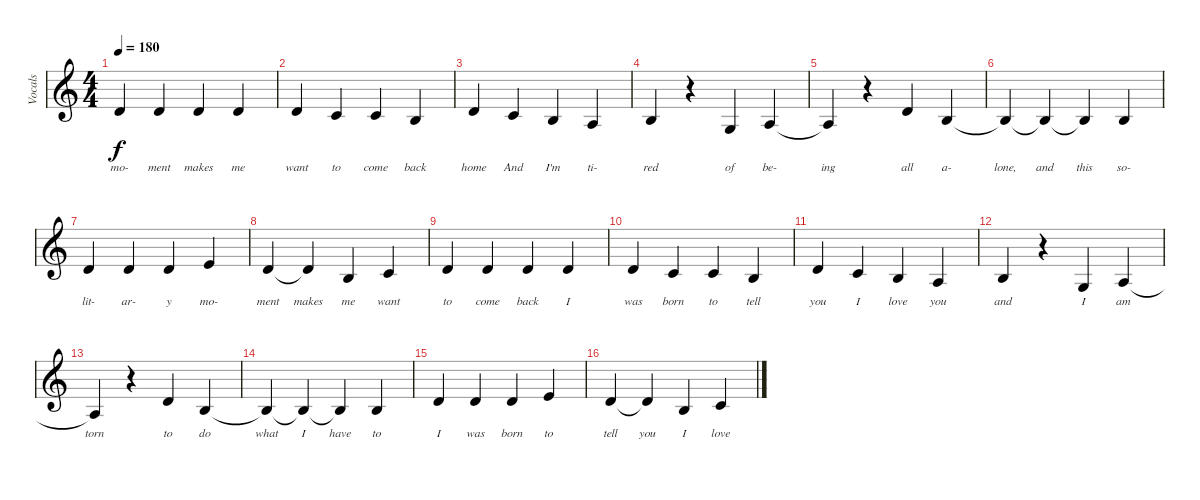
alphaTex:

\track ("Vocals" "Vocals") {instrument flute}
\staff {score}
\tuning (E4 B3 G3 D3 A2 E2) {hide}
\ts (4 4)
\tempo 180
\clef g2
\ks c
3.2.4{lyrics (0 "mo-") lyrics (1 "") lyrics (2 "") lyrics (3 "") lyrics (4 "") dy f} 3.2.4{lyrics (0 "ment") lyrics (1 "") lyrics (2 "") lyrics (3 "") lyrics (4 "")} 3.2.4{lyrics (0 "makes") lyrics (1 "") lyrics (2 "") lyrics (3 "") lyrics (4 "")} 3.2.4{lyrics (0 "me") lyrics (1 "") lyrics (2 "") lyrics (3 "") lyrics (4 "")} |
3.2.4{lyrics (0 "want") lyrics (1 "") lyrics (2 "") lyrics (3 "") lyrics (4 "")} 5.3.4{lyrics (0 "to") lyrics (1 "") lyrics (2 "") lyrics (3 "") lyrics (4 "")} 5.3.4{lyrics (0 "come") lyrics (1 "") lyrics (2 "") lyrics (3 "") lyrics (4 "")} 4.3.4{lyrics (0 "back") lyrics (1 "") lyrics (2 "") lyrics (3 "") lyrics (4 "")} |
3.2.4{lyrics (0 "home") lyrics (1 "") lyrics (2 "") lyrics (3 "") lyrics (4 "")} 5.3.4{lyrics (0 "And") lyrics (1 "") lyrics (2 "") lyrics (3 "") lyrics (4 "")} 4.3.4{lyrics (0 "I'm") lyrics (1 "") lyrics (2 "") lyrics (3 "") lyrics (4 "")} 2.3.4{lyrics (0 "ti-") lyrics (1 "") lyrics (2 "") lyrics (3 "") lyrics (4 "")} |
4.3.4{lyrics (0 "red") lyrics (1 "") lyrics (2 "") lyrics (3 "") lyrics (4 "")} r.4 5.4.4{lyrics (0 "of") lyrics (1 "") lyrics (2 "") lyrics (3 "") lyrics (4 "")} 2.3.4{lyrics (0 "be-") lyrics (1 "") lyrics (2 "") lyrics (3 "") lyrics (4 "")} |
2.3{t}.4{lyrics (0 "ing") lyrics (1 "") lyrics (2 "") lyrics (3 "") lyrics (4 "")} r.4 3.2.4{lyrics (0 "all") lyrics (1 "") lyrics (2 "") lyrics (3 "") lyrics (4 "")} 4.3.4{lyrics (0 "a-") lyrics (1 "") lyrics (2 "") lyrics (3 "") lyrics (4 "")} |
4.3{t}.4{lyrics (0 "lone,") lyrics (1 "") lyrics (2 "") lyrics (3 "") lyrics (4 "")} 4.3{t}.4{lyrics (0 "and") lyrics (1 "") lyrics (2 "") lyrics (3 "") lyrics (4 "")} 4.3{t}.4{lyrics (0 "this") lyrics (1 "") lyrics (2 "") lyrics (3 "") lyrics (4 "")} 4.3.4{lyrics (0 "so-") lyrics (1 "") lyrics (2 "") lyrics (3 "") lyrics (4 "")} |
3.2.4{lyrics (0 "lit-") lyrics (1 "") lyrics (2 "") lyrics (3 "") lyrics (4 "")} 3.2.4{lyrics (0 "ar-") lyrics (1 "") lyrics (2 "") lyrics (3 "") lyrics (4 "")} 3.2.4{lyrics (0 "y") lyrics (1 "") lyrics (2 "") lyrics (3 "") lyrics (4 "")} 5.2.4{lyrics (0 "mo-") lyrics (1 "") lyrics (2 "") lyrics (3 "") lyrics (4 "")} |
3.2.4{lyrics (0 "ment") lyrics (1 "") lyrics (2 "") lyrics (3 "") lyrics (4 "")} 3.2{t}.4{lyrics (0 "makes") lyrics (1 "") lyrics (2 "") lyrics (3 "") lyrics (4 "")} 4.3.4{lyrics (0 "me") lyrics (1 "") lyrics (2 "") lyrics (3 "") lyrics (4 "")} 5.3.4{lyrics (0 "want") lyrics (1 "") lyrics (2 "") lyrics (3 "") lyrics (4 "")} |
3.2.4{lyrics (0 "to") lyrics (1 "") lyrics (2 "") lyrics (3 "") lyrics (4 "")} 3.2.4{lyrics (0 "come") lyrics (1 "") lyrics (2 "") lyrics (3 "") lyrics (4 "")} 3.2.4{lyrics (0 "back") lyrics (1 "") lyrics (2 "") lyrics (3 "") lyrics (4 "")} 3.2.4{lyrics (0 "I") lyrics (1 "") lyrics (2 "") lyrics (3 "") lyrics (4 "")} |
3.2.4{lyrics (0 "was") lyrics (1 "") lyrics (2 "") lyrics (3 "") lyrics (4 "")} 5.3.4{lyrics (0 "born") lyrics (1 "") lyrics (2 "") lyrics (3 "") lyrics (4 "")} 5.3.4{lyrics (0 "to") lyrics (1 "") lyrics (2 "") lyrics (3 "") lyrics (4 "")} 4.3.4{lyrics (0 "tell") lyrics (1 "") lyrics (2 "") lyrics (3 "") lyrics (4 "")} |
3.2.4{lyrics (0 "you") lyrics (1 "") lyrics (2 "") lyrics (3 "") lyrics (4 "")} 5.3.4{lyrics (0 "I") lyrics (1 "") lyrics (2 "") lyrics (3 "") lyrics (4 "")} 4.3.4{lyrics (0 "love") lyrics (1 "") lyrics (2 "") lyrics (3 "") lyrics (4 "")} 2.3.4{lyrics (0 "you") lyrics (1 "") lyrics (2 "") lyrics (3 "") lyrics (4 "")} |
4.3.4{lyrics (0 "and") lyrics (1 "") lyrics (2 "") lyrics (3 "") lyrics (4 "")} r.4 5.4.4{lyrics (0 "I") lyrics (1 "") lyrics (2 "") lyrics (3 "") lyrics (4 "")} 2.3.4{lyrics (0 "am") lyrics (1 "") lyrics (2 "") lyrics (3 "") lyrics (4 "")} |
2.3{t}.4{lyrics (0 "torn") lyrics (1 "") lyrics (2 "") lyrics (3 "") lyrics (4 "")} r.4 3.2.4{lyrics (0 "to") lyrics (1 "") lyrics (2 "") lyrics (3 "") lyrics (4 "")} 4.3.4{lyrics (0 "do") lyrics (1 "") lyrics (2 "") lyrics (3 "") lyrics (4 "")} |
4.3{t}.4{lyrics (0 "what") lyrics (1 "") lyrics (2 "") lyrics (3 "") lyrics (4 "")} 4.3{t}.4{lyrics (0 "I") lyrics (1 "") lyrics (2 "") lyrics (3 "") lyrics (4 "")} 4.3{t}.4{lyrics (0 "have") lyrics (1 "") lyrics (2 "") lyrics (3 "") lyrics (4 "")} 4.3.4{lyrics (0 "to") lyrics (1 "") lyrics (2 "") lyrics (3 "") lyrics (4 "")} |
3.2.4{lyrics (0 "I") lyrics (1 "") lyrics (2 "") lyrics (3 "") lyrics (4 "")} 3.2.4{lyrics (0 "was") lyrics (1 "") lyrics (2 "") lyrics (3 "") lyrics (4 "")} 3.2.4{lyrics (0 "born") lyrics (1 "") lyrics (2 "") lyrics (3 "") lyrics (4 "")} 5.2.4{lyrics (0 "to") lyrics (1 "") lyrics (2 "") lyrics (3 "") lyrics (4 "")} |
3.2.4{lyrics (0 "tell") lyrics (1 "") lyrics (2 "") lyrics (3 "") lyrics (4 "")} 3.2{t}.4{lyrics (0 "you") lyrics (1 "") lyrics (2 "") lyrics (3 "") lyrics (4 "")} 4.3.4{lyrics (0 "I") lyrics (1 "") lyrics (2 "") lyrics (3 "") lyrics (4 "")} 5.3.4{lyrics (0 "love") lyrics (1 "") lyrics (2 "") lyrics (3 "") lyrics (4 "")}
